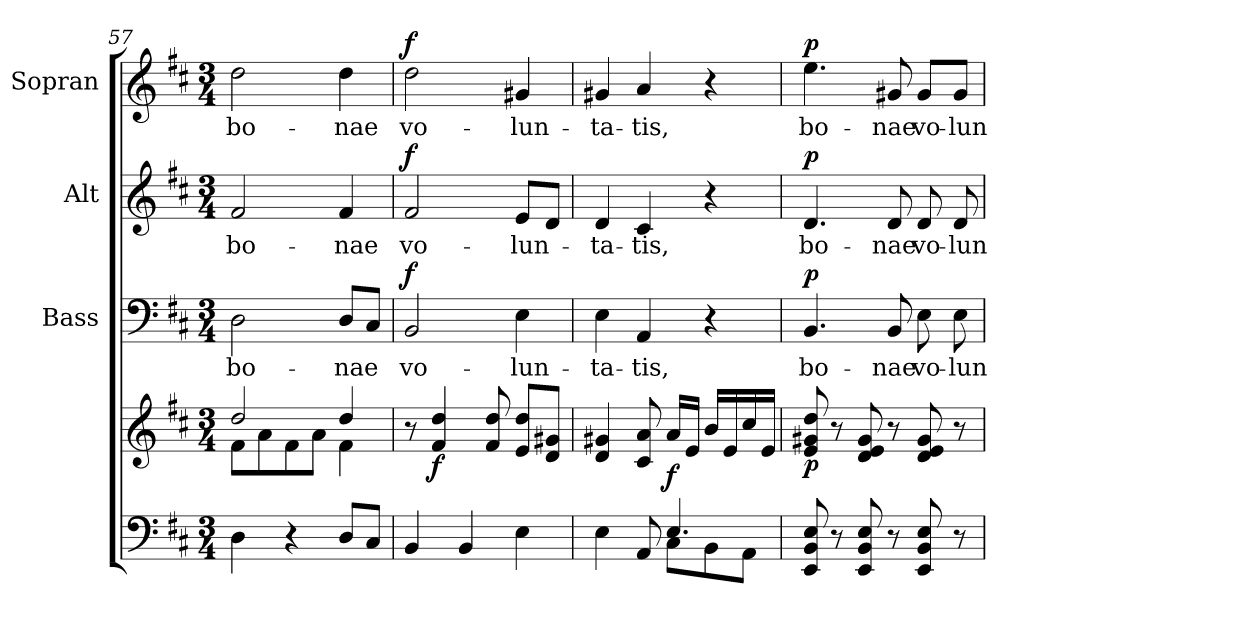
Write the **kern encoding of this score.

**kern	**kern	**dynam	**kern	**text	**dynam	**kern	**text	**dynam	**kern	**text	**dynam
*part4	*part4	*part4	*part3	*part3	*part3	*part2	*part2	*part2	*part1	*part1	*part1
*staff5	*staff4	*staff4/5	*staff3	*staff3	*staff3	*staff2	*staff2	*staff2	*staff1	*staff1	*staff1
*	*	*	*I"Bass	*	*	*I"Alt	*	*	*I"Sopran	*	*
*	*	*	*I'B.	*	*	*I'A.	*	*	*I'S.	*	*
*clefF4	*clefG2	*	*clefF4	*	*	*clefG2	*	*	*clefG2	*	*
*k[f#c#]	*k[f#c#]	*	*k[f#c#]	*	*	*k[f#c#]	*	*	*k[f#c#]	*	*
*D:	*D:	*	*D:	*	*	*D:	*	*	*D:	*	*
*M3/4	*M3/4	*	*M3/4	*	*	*M3/4	*	*	*M3/4	*	*
=57	=57	=57	=57	=57	=57	=57	=57	=57	=57	=57	=57
*	*^	*	*	*	*	*	*	*	*	*	*
!	!	!	!	!	!LO:LY:b	!	!	!LO:LY:b	!	!	!LO:LY:b	!
4D\	2dd/	8f#\L	.	2D\	bo-	.	2f#/	bo-	.	2dd\	bo-	.
.	.	8a\	.	.	.	.	.	.	.	.	.	.
4r	.	8f#\	.	.	.	.	.	.	.	.	.	.
.	.	8a\J	.	.	.	.	.	.	.	.	.	.
!	!	!	!	!	!LO:LY:b	!	!	!LO:LY:b	!	!	!LO:LY:b	!
8D/L	4dd/	4f#\	.	8D/L	-nae	.	4f#/	-nae	.	4dd\	-nae	.
8C#/J	.	.	.	8C#/J	.	.	.	.	.	.	.	.
*	*v	*v	*	*	*	*	*	*	*	*	*	*
=58	=58	=58	=58	=58	=58	=58	=58	=58	=58	=58	=58
!	!	!	!	!LO:LY:b	!LO:DY:a	!	!LO:LY:b	!LO:DY:a	!	!LO:LY:b	!LO:DY:a
4BB/	8r	.	2BB/	vo-	f	2f#/	vo-	f	2dd\	vo-	f
!	!	!LO:DY:b	!	!	!	!	!	!	!	!	!
.	4f#/ 4dd/	f	.	.	.	.	.	.	.	.	.
4BB/	.	.	.	.	.	.	.	.	.	.	.
.	8f#/ 8dd/	.	.	.	.	.	.	.	.	.	.
!	!	!	!	!LO:LY:b	!	!	!LO:LY:b	!	!	!LO:LY:b	!
4E\	8e/ 8dd/L	.	4E\	-lun-	.	8e/L	-lun-	.	4g#X/	-lun-	.
.	8d/ 8g#X/J	.	.	.	.	8d/J	.	.	.	.	.
=59	=59	=59	=59	=59	=59	=59	=59	=59	=59	=59	=59
*^	*	*	*	*	*	*	*	*	*	*	*
!	!	!	!	!	!LO:LY:b	!	!	!LO:LY:b	!	!	!LO:LY:b	!
4E\	4.ryy	4d/ 4g#X/	.	4E\	-ta-	.	4d/	-ta-	.	4g#X/	-ta-	.
!	!	!	!	!	!LO:LY:b	!	!	!LO:LY:b	!	!	!LO:LY:b	!
8AA/	.	8c#/ 8a/	.	4AA/	-tis,	.	4c#/	-tis,	.	4a/	-tis,	.
!	!	!	!LO:DY:b	!	!	!	!	!	!	!	!	!
4.E/	8C#\L	16a/LL	f	.	.	.	.	.	.	.	.	.
.	.	16e/JJ	.	.	.	.	.	.	.	.	.	.
.	8BB\	16b/LL	.	4r	.	.	4r	.	.	4r	.	.
.	.	16e/	.	.	.	.	.	.	.	.	.	.
.	8AA\J	16cc#/	.	.	.	.	.	.	.	.	.	.
.	.	16e/JJ	.	.	.	.	.	.	.	.	.	.
*v	*v	*	*	*	*	*	*	*	*	*	*	*
!!LO:LB:g=z
=60	=60	=60	=60	=60	=60	=60	=60	=60	=60	=60	=60
!	!	!LO:DY:b	!	!LO:LY:b	!LO:DY:a	!	!LO:LY:b	!LO:DY:a	!	!LO:LY:b	!LO:DY:a
8EE/ 8BB/ 8E/	8e/ 8g#X/ 8dd/	p	4.BB/	bo-	p	4.d/	bo-	p	4.ee\	bo-	p
8r	8r	.	.	.	.	.	.	.	.	.	.
8EE/ 8BB/ 8E/	8d/ 8e/ 8g#/	.	.	.	.	.	.	.	.	.	.
!	!	!	!	!LO:LY:b	!	!	!LO:LY:b	!	!	!LO:LY:b	!
8r	8r	.	8BB/	-nae	.	8d/	-nae	.	8g#X/	-nae	.
!	!	!	!	!LO:LY:b	!	!	!LO:LY:b	!	!	!LO:LY:b	!
8EE/ 8BB/ 8E/	8d/ 8e/ 8g#/	.	8E\	vo-	.	8d/	vo-	.	8g#/L	vo-	.
!	!	!	!	!LO:LY:b	!	!	!LO:LY:b	!	!	!LO:LY:b	!
8r	8r	.	8E\	-lun-	.	8d/	-lun-	.	8g#/J	-lun-	.
=	=	=	=	=	=	=	=	=	=	=	=
*-	*-	*-	*-	*-	*-	*-	*-	*-	*-	*-	*-
